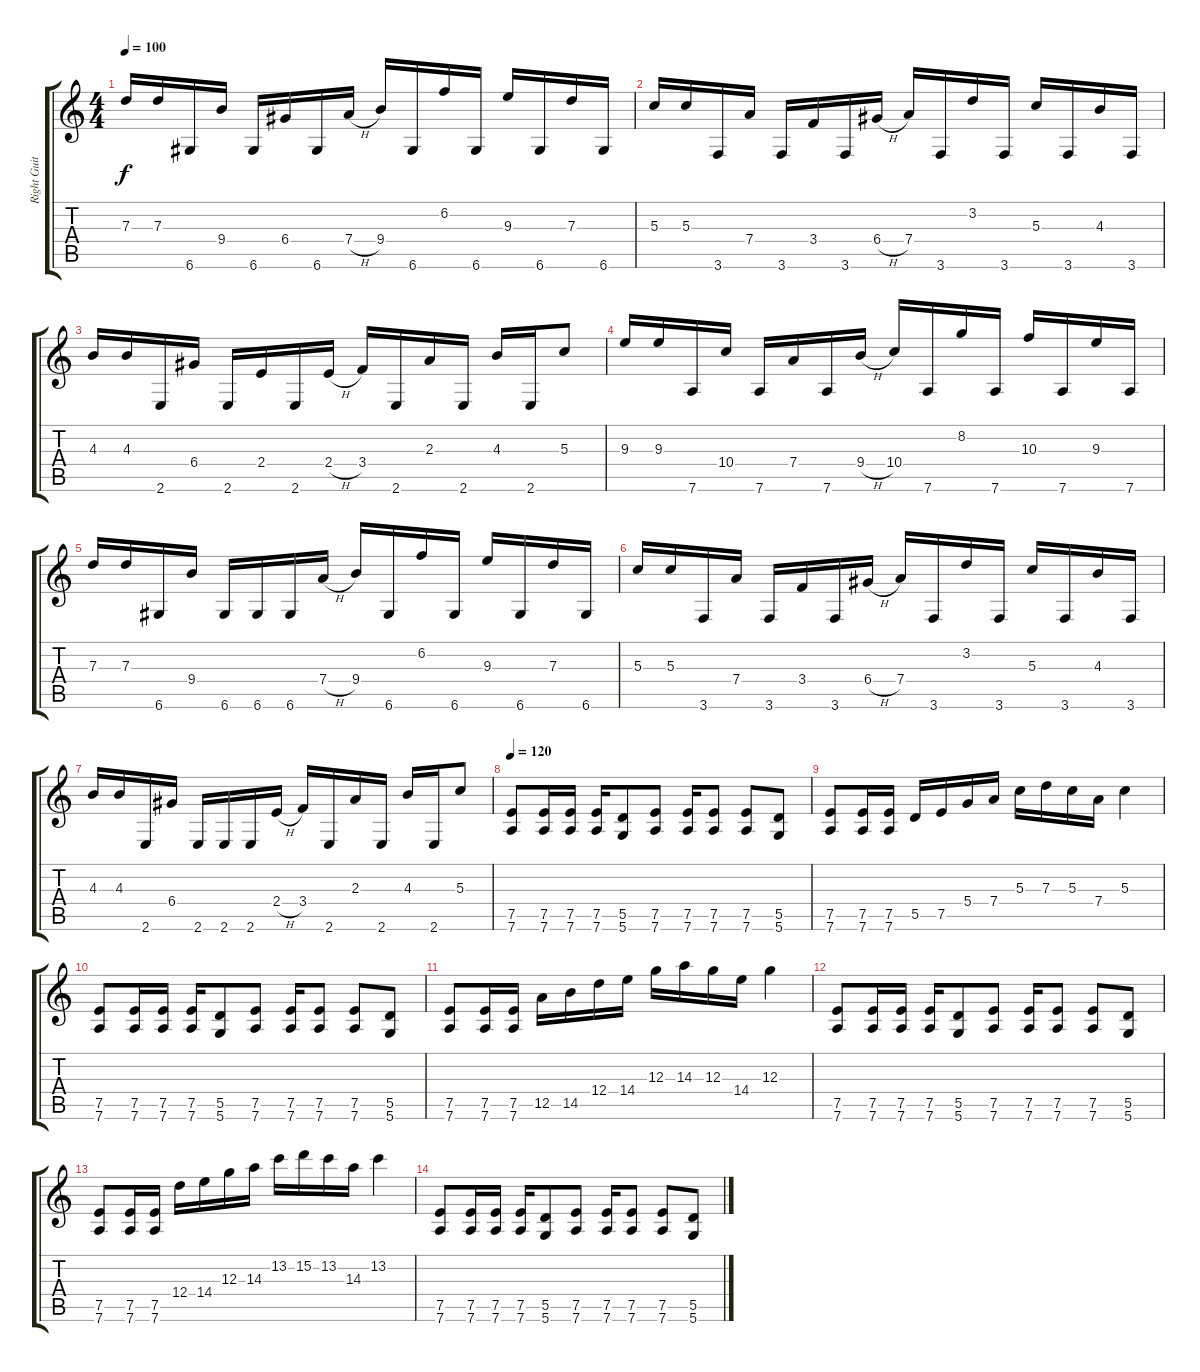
\track ("Right Guitar" "Right Guit") {instrument distortionguitar}
\staff {score tabs}
\tuning (E4 B3 G3 D3 A2 D2) {hide}
\ts (4 4)
\tempo 100
\clef g2
\ks c
7.3.16{dy f} 7.3.16 6.6.16 9.4.16 6.6.16 6.4.16 6.6.16 7.4{h}.16 9.4.16 6.6.16 6.2.16 6.6.16 9.3.16 6.6.16 7.3.16 6.6.16 |
5.3.16 5.3.16 3.6.16 7.4.16 3.6.16 3.4.16 3.6.16 6.4{h}.16 7.4.16 3.6.16 3.2.16 3.6.16 5.3.16 3.6.16 4.3.16 3.6.16 |
4.3.16 4.3.16 2.6.16 6.4.16 2.6.16 2.4.16 2.6.16 2.4{h}.16 3.4.16 2.6.16 2.3.16 2.6.16 4.3.16 2.6.16 5.3.8 |
9.3.16 9.3.16 7.6.16 10.4.16 7.6.16 7.4.16 7.6.16 9.4{h}.16 10.4.16 7.6.16 8.2.16 7.6.16 10.3.16 7.6.16 9.3.16 7.6.16 |
7.3.16 7.3.16 6.6.16 9.4.16 6.6.16 6.6.16 6.6.16 7.4{h}.16 9.4.16 6.6.16 6.2.16 6.6.16 9.3.16 6.6.16 7.3.16 6.6.16 |
5.3.16 5.3.16 3.6.16 7.4.16 3.6.16 3.4.16 3.6.16 6.4{h}.16 7.4.16 3.6.16 3.2.16 3.6.16 5.3.16 3.6.16 4.3.16 3.6.16 |
4.3.16 4.3.16 2.6.16 6.4.16 2.6.16 2.6.16 2.6.16 2.4{h}.16 3.4.16 2.6.16 2.3.16 2.6.16 4.3.16 2.6.16 5.3.8 |
\tempo 120
(7.5 7.6).8 (7.5 7.6).16 (7.5 7.6).16 (7.5 7.6).16 (5.5 5.6).8 (7.5 7.6).8 (7.5 7.6).16 (7.5 7.6).8 (7.5 7.6).8 (5.5 5.6).8 |
(7.5 7.6).8 (7.5 7.6).16 (7.5 7.6).16 5.5.16 7.5.16 5.4.16 7.4.16 5.3.16 7.3.16 5.3.16 7.4.16 5.3.4 |
(7.5 7.6).8 (7.5 7.6).16 (7.5 7.6).16 (7.5 7.6).16 (5.5 5.6).8 (7.5 7.6).8 (7.5 7.6).16 (7.5 7.6).8 (7.5 7.6).8 (5.5 5.6).8 |
(7.5 7.6).8 (7.5 7.6).16 (7.5 7.6).16 12.5.16 14.5.16 12.4.16 14.4.16 12.3.16 14.3.16 12.3.16 14.4.16 12.3.4 |
(7.5 7.6).8 (7.5 7.6).16 (7.5 7.6).16 (7.5 7.6).16 (5.5 5.6).8 (7.5 7.6).8 (7.5 7.6).16 (7.5 7.6).8 (7.5 7.6).8 (5.5 5.6).8 |
(7.5 7.6).8 (7.5 7.6).16 (7.5 7.6).16 12.4.16 14.4.16 12.3.16 14.3.16 13.2.16 15.2.16 13.2.16 14.3.16 13.2.4 |
(7.5 7.6).8 (7.5 7.6).16 (7.5 7.6).16 (7.5 7.6).16 (5.5 5.6).8 (7.5 7.6).8 (7.5 7.6).16 (7.5 7.6).8 (7.5 7.6).8 (5.5 5.6).8
